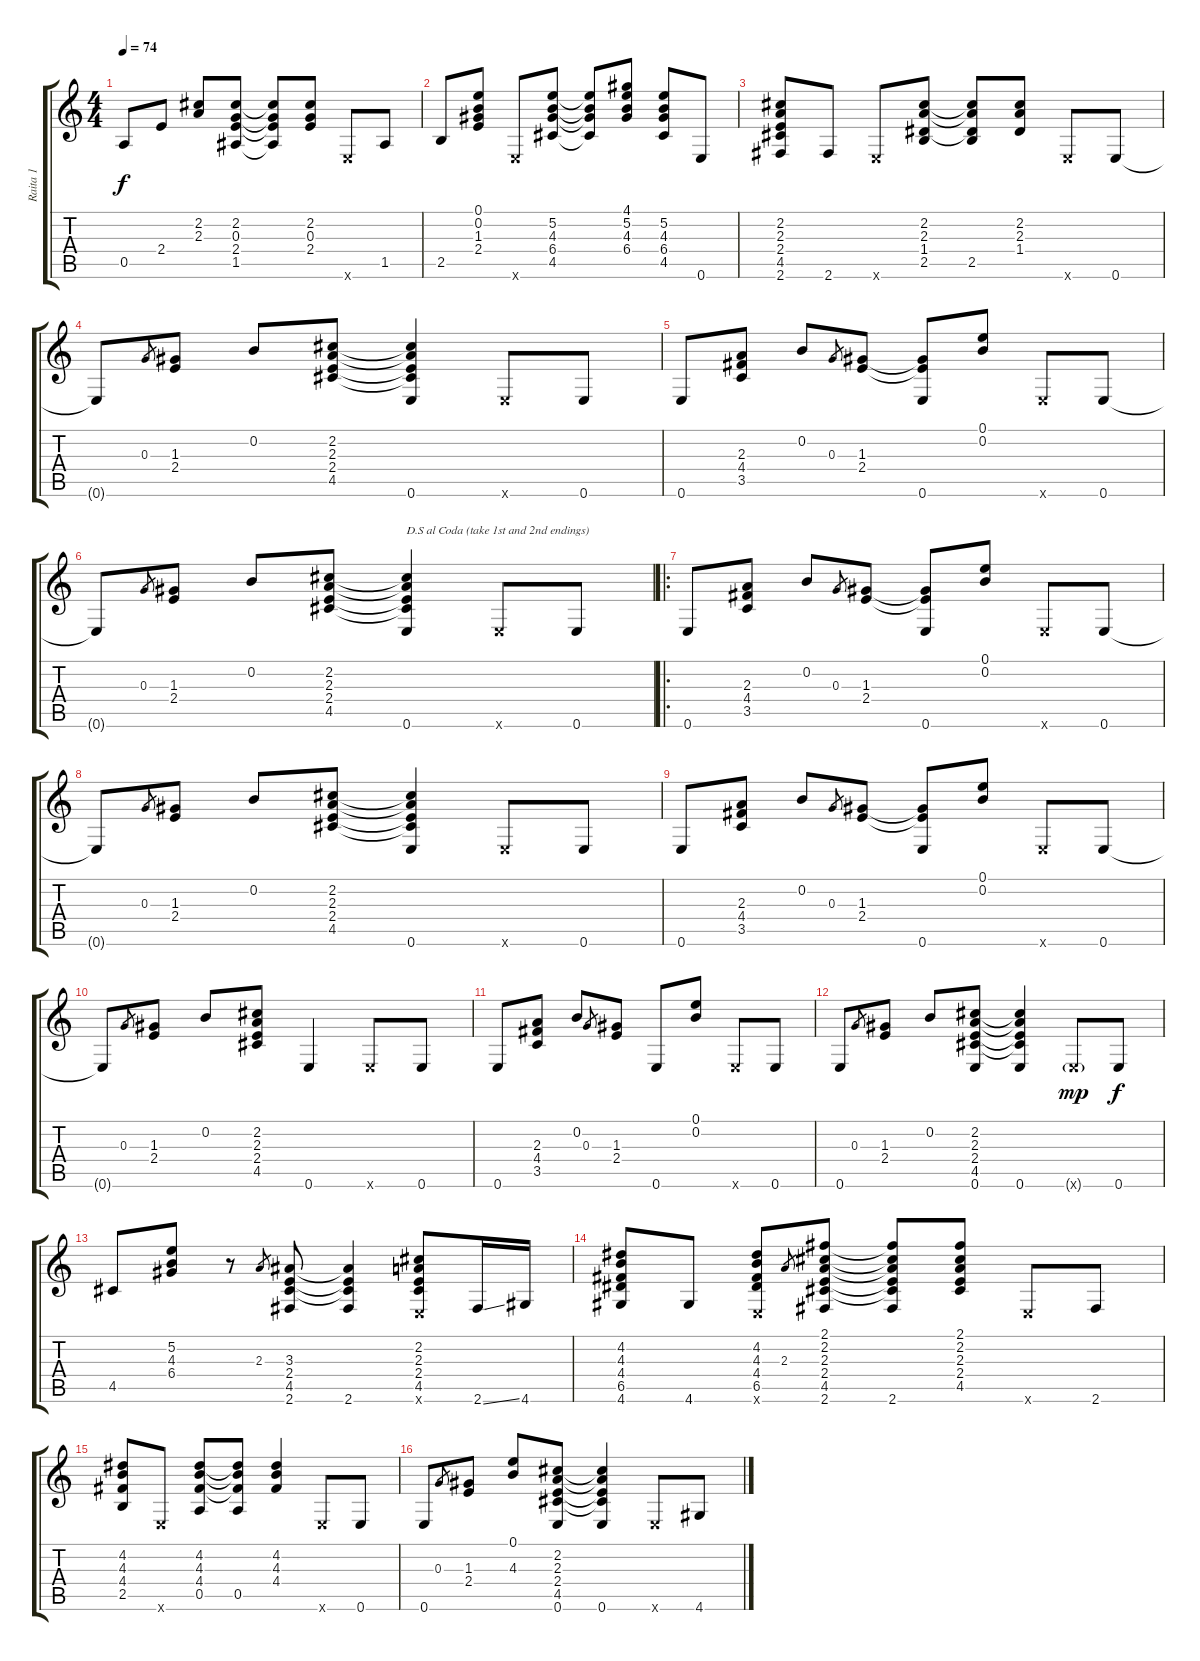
\track ("Raita 1" "Raita 1") {instrument acousticguitarnylon}
\staff {score tabs}
\tuning (E4 B3 G3 D3 A2 E2) {hide}
\ts (4 4)
\tempo 74
\clef g2
\ks c
0.5.8{dy f} 2.4.8 (2.2 2.3).8 (2.2 0.3 2.4 1.5).8 (2.2{t} 0.3{t} 2.4{t} 1.5{t}).8 (2.2 0.3 2.4).8 0.6{x}.8 1.5.8 |
2.5.8 (0.1 0.2 1.3 2.4).8 0.6{x}.8 (5.2 4.3 6.4 4.5).8 (5.2{t} 4.3{t} 6.4{t} 4.5{t}).8 (4.1 5.2 4.3 6.4).8 (5.2 4.3 6.4 4.5).8 0.6.8 |
(2.2 2.3 2.4 4.5 2.6).8 2.6.8 0.6{x}.8 (2.2 2.3 1.4 2.5).8 (2.2{t} 2.3{t} 1.4{t} 2.5).8 (2.2 2.3 1.4).8 0.6{x}.8 0.6.8 |
0.6{t}.8 0.3.8{gr} (1.3 2.4).8 0.2.8 (2.2 2.3 2.4 4.5).8 (2.2{t} 2.3{t} 2.4{t} 4.5{t} 0.6).4 0.6{x}.8 0.6.8 |
0.6.8 (2.3 4.4 3.5).8 0.2.8 0.3.8{gr} (1.3 2.4).8 (1.3{t} 2.4{t} 0.6).8 (0.1 0.2).8 0.6{x}.8 0.6.8 |
0.6{t}.8 0.3.8{gr} (1.3 2.4).8 0.2.8 (2.2 2.3 2.4 4.5).8 (2.2{t} 2.3{t} 2.4{t} 4.5{t} 0.6).4{txt "D.S al Coda (take 1st and 2nd endings)"} 0.6{x}.8 0.6.8 |
\ro
0.6.8 (2.3 4.4 3.5).8 0.2.8 0.3.8{gr} (1.3 2.4).8 (1.3{t} 2.4{t} 0.6).8 (0.1 0.2).8 0.6{x}.8 0.6.8 |
0.6{t}.8 0.3.8{gr} (1.3 2.4).8 0.2.8 (2.2 2.3 2.4 4.5).8 (2.2{t} 2.3{t} 2.4{t} 4.5{t} 0.6).4 0.6{x}.8 0.6.8 |
0.6.8 (2.3 4.4 3.5).8 0.2.8 0.3.8{gr} (1.3 2.4).8 (1.3{t} 2.4{t} 0.6).8 (0.1 0.2).8 0.6{x}.8 0.6.8 |
0.6{t}.8 0.3.8{gr} (1.3 2.4).8 0.2.8 (2.2 2.3 2.4 4.5).8 0.6.4 0.6{x}.8 0.6.8 |
0.6.8 (2.3 4.4 3.5).8 0.2.8 0.3.8{gr} (1.3 2.4).8 0.6.8 (0.1 0.2).8 0.6{x}.8 0.6.8 |
0.6.8 0.3.8{gr} (1.3 2.4).8 0.2.8 (2.2 2.3 2.4 4.5 0.6).8 (2.2{t} 2.3{t} 2.4{t} 4.5{t} 0.6).4 0.6{g x}.8{dy mp} 0.6.8{dy f} |
4.5.8 (5.2 4.3 6.4).8 r.8 2.3.8{gr} (3.3 2.4 4.5 2.6).8 (3.3{t} 2.4{t} 4.5{t} 2.6).4 (2.2 2.3 2.4 4.5 0.6{x}).8 2.6{ss}.16 4.6.16 |
(4.2 4.3 4.4 6.5 4.6).8 4.6.8 (4.2 4.3 4.4 6.5 0.6{x}).8 2.3.8{gr} (2.1 2.2 2.3 2.4 4.5 2.6).8 (2.1{t} 2.2{t} 2.3{t} 2.4{t} 4.5{t} 2.6).8 (2.1 2.2 2.3 2.4 4.5).8 0.6{x}.8 2.6.8 |
(4.2 4.3 4.4 2.5).8 0.6{x}.8 (4.2 4.3 4.4 0.5).8 (4.2{t} 4.3{t} 4.4{t} 0.5).8 (4.2 4.3 4.4).4 0.6{x}.8 0.6.8 |
0.6.8 0.3.8{gr} (1.3 2.4).8 (0.1 4.3).8 (2.2 2.3 2.4 4.5 0.6).8 (2.2{t} 2.3{t} 2.4{t} 4.5{t} 0.6).4 0.6{x}.8 4.6.8
